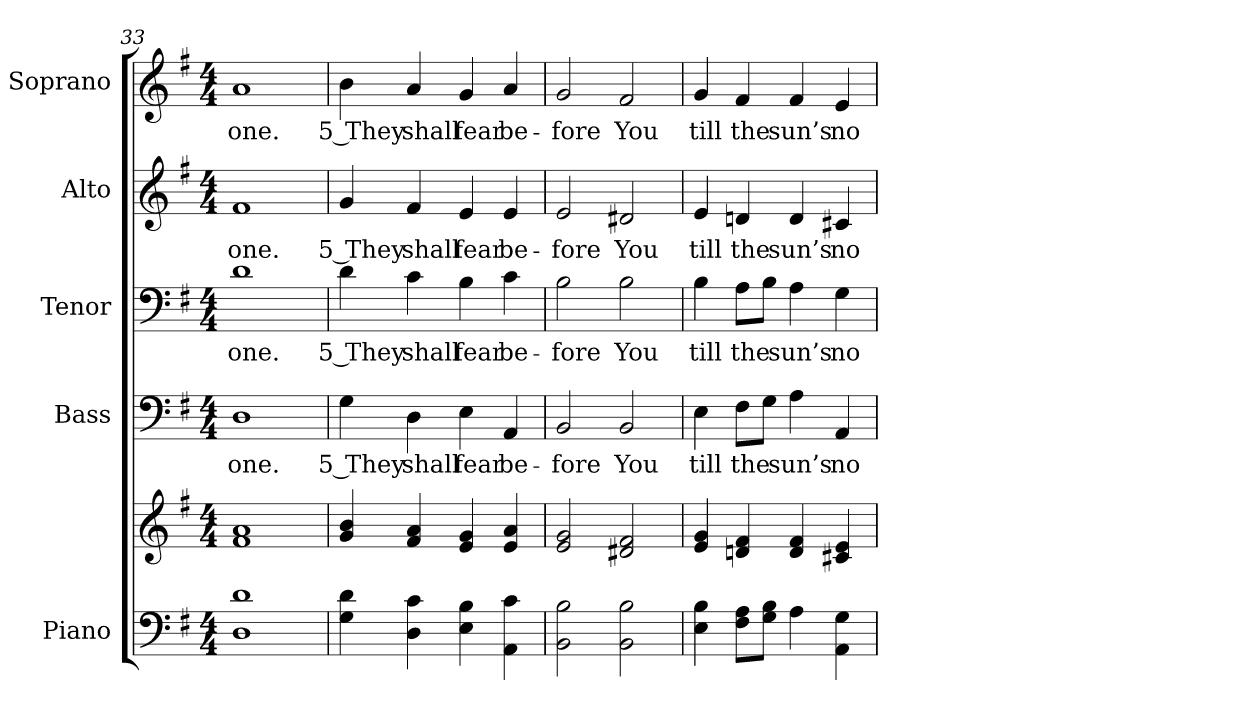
**kern	**kern	**kern	**text	**kern	**text	**kern	**text	**kern	**text
*part5	*part5	*part4	*part4	*part3	*part3	*part2	*part2	*part1	*part1
*staff6	*staff5	*staff4	*staff4	*staff3	*staff3	*staff2	*staff2	*staff1	*staff1
*I"Piano	*	*I"Bass	*	*I"Tenor	*	*I"Alto	*	*I"Soprano	*
*I'Pno.	*	*I'B.	*	*I'T.	*	*I'A.	*	*I'S.	*
!!LO:PB:g=z
*clefF4	*clefG2	*clefF4	*	*clefF4	*	*clefG2	*	*clefG2	*
*k[f#]	*k[f#]	*k[f#]	*	*k[f#]	*	*k[f#]	*	*k[f#]	*
*G:	*G:	*G:	*	*G:	*	*G:	*	*G:	*
*M4/4	*M4/4	*M4/4	*	*M4/4	*	*M4/4	*	*M4/4	*
=33	=33	=33	=33	=33	=33	=33	=33	=33	=33
!	!	!	!LO:LY:b:color=#000000	!	!	!	!	!	!
!	!	!	!	!	!LO:LY:b:color=#000000	!	!	!	!
!	!	!	!	!	!	!	!LO:LY:b:color=#000000	!	!
!	!	!	!	!	!	!	!	!	!LO:LY:b:color=#000000
1Di 1di	1f#i 1ai	1Di	one.	1di	one.	1f#i	one.	1ai	one.
=34	=34	=34	=34	=34	=34	=34	=34	=34	=34
!	!	!	!LO:LY:b:color=#000000	!	!	!	!	!	!
!	!	!	!	!	!LO:LY:b:color=#000000	!	!	!	!
!	!	!	!	!	!	!	!LO:LY:b:color=#000000	!	!
!	!	!	!	!	!	!	!	!	!LO:LY:b:color=#000000
4Gi\ 4di	4gi/ 4bi	4Gi\	5 They	4di\	5 They	4gi/	5 They	4bi\	5 They
!	!	!	!LO:LY:b:color=#000000	!	!	!	!	!	!
!	!	!	!	!	!LO:LY:b:color=#000000	!	!	!	!
!	!	!	!	!	!	!	!LO:LY:b:color=#000000	!	!
!	!	!	!	!	!	!	!	!	!LO:LY:b:color=#000000
4Di\ 4ci	4f#i/ 4ai	4Di\	shall	4ci\	shall	4f#i/	shall	4ai/	shall
!	!	!	!LO:LY:b:color=#000000	!	!	!	!	!	!
!	!	!	!	!	!LO:LY:b:color=#000000	!	!	!	!
!	!	!	!	!	!	!	!LO:LY:b:color=#000000	!	!
!	!	!	!	!	!	!	!	!	!LO:LY:b:color=#000000
4Ei\ 4Bi	4ei/ 4gi	4Ei\	fear	4Bi\	fear	4ei/	fear	4gi/	fear
!	!	!	!LO:LY:b:color=#000000	!	!	!	!	!	!
!	!	!	!	!	!LO:LY:b:color=#000000	!	!	!	!
!	!	!	!	!	!	!	!LO:LY:b:color=#000000	!	!
!	!	!	!	!	!	!	!	!	!LO:LY:b:color=#000000
4AAi\ 4ci	4ei/ 4ai	4AAi/	be-	4ci\	be-	4ei/	be-	4ai/	be-
=35	=35	=35	=35	=35	=35	=35	=35	=35	=35
!	!	!	!LO:LY:b:color=#000000	!	!	!	!	!	!
!	!	!	!	!	!LO:LY:b:color=#000000	!	!	!	!
!	!	!	!	!	!	!	!LO:LY:b:color=#000000	!	!
!	!	!	!	!	!	!	!	!	!LO:LY:b:color=#000000
2BBi\ 2Bi	2ei/ 2gi	2BBi/	-fore	2Bi\	-fore	2ei/	-fore	2gi/	-fore
!	!	!	!LO:LY:b:color=#000000	!	!	!	!	!	!
!	!	!	!	!	!LO:LY:b:color=#000000	!	!	!	!
!	!	!	!	!	!	!	!LO:LY:b:color=#000000	!	!
!	!	!	!	!	!	!	!	!	!LO:LY:b:color=#000000
2BBi\ 2Bi	2d#Xi/ 2f#i	2BBi/	You	2Bi\	You	2d#Xi/	You	2f#i/	You
=36	=36	=36	=36	=36	=36	=36	=36	=36	=36
!	!	!	!LO:LY:b:color=#000000	!	!	!	!	!	!
!	!	!	!	!	!LO:LY:b:color=#000000	!	!	!	!
!	!	!	!	!	!	!	!LO:LY:b:color=#000000	!	!
!	!	!	!	!	!	!	!	!	!LO:LY:b:color=#000000
4Ei\ 4Bi	4ei/ 4gi	4Ei\	till	4Bi\	till	4ei/	till	4gi/	till
!	!	!	!LO:LY:b:color=#000000	!	!	!	!	!	!
!	!	!	!	!	!LO:LY:b:color=#000000	!	!	!	!
!	!	!	!	!	!	!	!LO:LY:b:color=#000000	!	!
!	!	!	!	!	!	!	!	!	!LO:LY:b:color=#000000
8F#i\ 8AiL	4dni/ 4f#i	8F#i\L	the	8Ai\L	the	4dni/	the	4f#i/	the
8Gi\ 8BiJ	.	8Gi\J	.	8Bi\J	.	.	.	.	.
!	!	!	!LO:LY:b:color=#000000	!	!	!	!	!	!
!	!	!	!	!	!LO:LY:b:color=#000000	!	!	!	!
!	!	!	!	!	!	!	!LO:LY:b:color=#000000	!	!
!	!	!	!	!	!	!	!	!	!LO:LY:b:color=#000000
4Ai\	4di/ 4f#i	4Ai\	sun’s	4Ai\	sun’s	4di/	sun’s	4f#i/	sun’s
!	!	!	!LO:LY:b:color=#000000	!	!	!	!	!	!
!	!	!	!	!	!LO:LY:b:color=#000000	!	!	!	!
!	!	!	!	!	!	!	!LO:LY:b:color=#000000	!	!
!	!	!	!	!	!	!	!	!	!LO:LY:b:color=#000000
4AAi\ 4Gi	4c#Xi/ 4ei	4AAi/	no	4Gi\	no	4c#Xi/	no	4ei/	no
=	=	=	=	=	=	=	=	=	=
*-	*-	*-	*-	*-	*-	*-	*-	*-	*-
